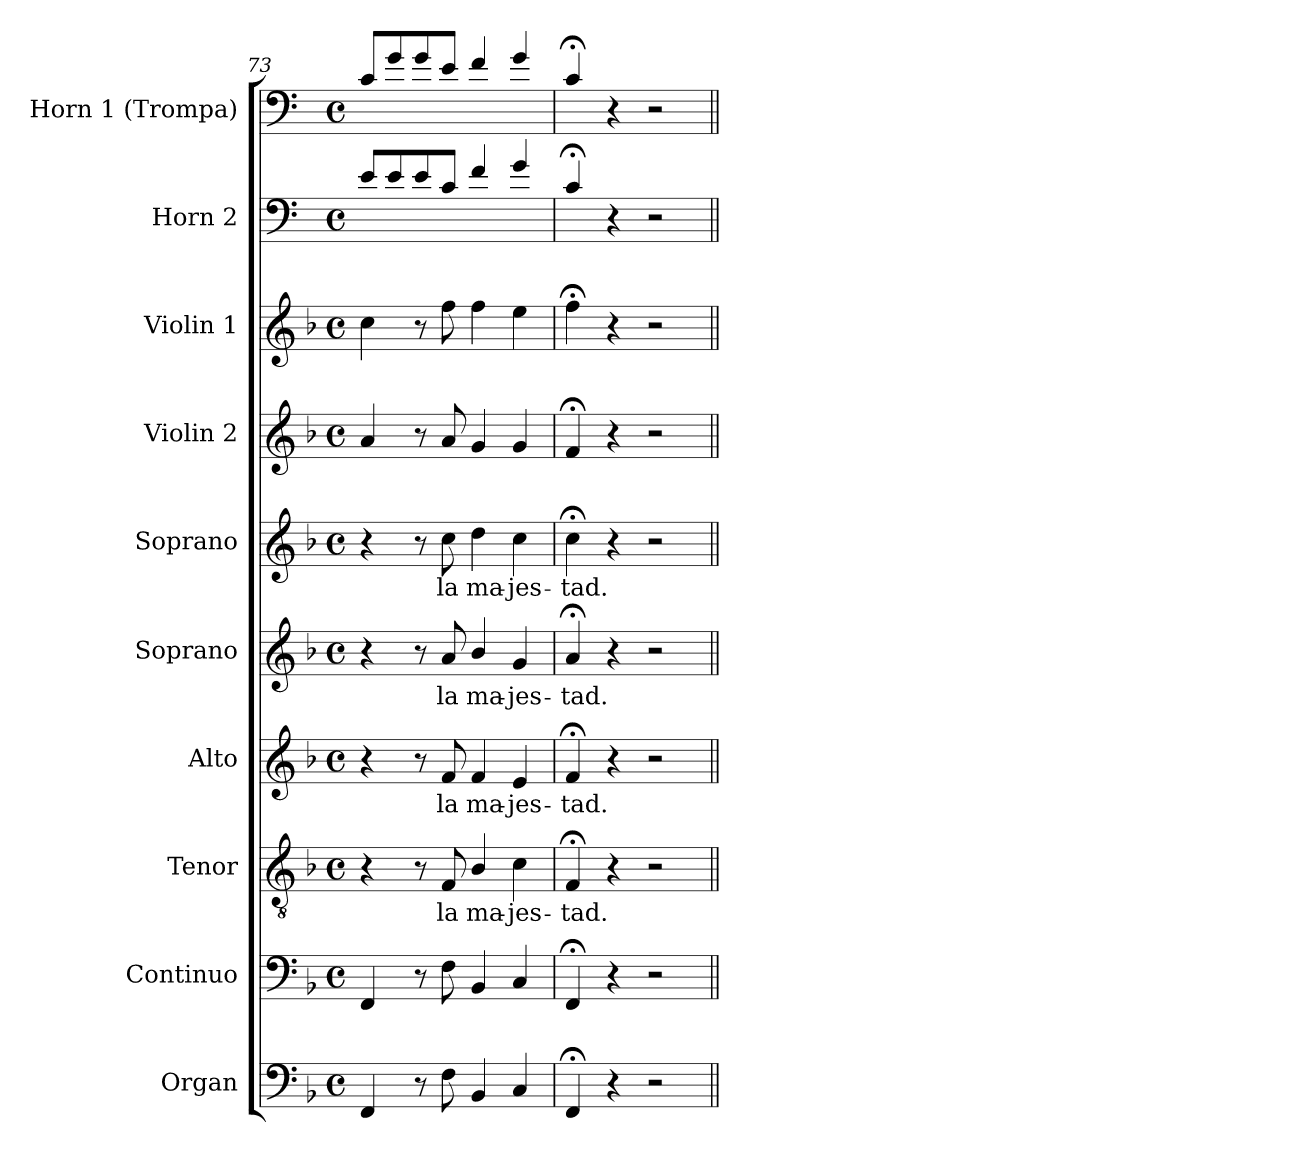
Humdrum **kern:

**kern	**kern	**kern	**text	**kern	**text	**kern	**text	**kern	**text	**kern	**kern	**kern	**kern
*part10	*part9	*part8	*part8	*part7	*part7	*part6	*part6	*part5	*part5	*part4	*part3	*part2	*part1
*staff10	*staff9	*staff8	*staff8	*staff7	*staff7	*staff6	*staff6	*staff5	*staff5	*staff4	*staff3	*staff2	*staff1
*I"Organ	*I"Continuo	*I"Tenor	*	*I"Alto	*	*I"Soprano	*	*I"Soprano	*	*I"Violin 2	*I"Violin 1	*I"Horn  2	*I"Horn  1 (Trompa)
*I'Org.	*I'Cont.	*I'T.	*	*I'A.	*	*I'S.	*	*I'S.	*	*I'Vln. 2	*I'Vln. 1	*I'Hn.	*I'Hn.
*clefF4	*clefF4	*clefGv2	*	*clefG2	*	*clefG2	*	*clefG2	*	*clefG2	*clefG2	*clefF4	*clefF4
*	*	*ITrd7c12	*	*	*	*	*	*	*	*	*	*ITrd4c7	*ITrd4c7
*k[b-]	*k[b-]	*k[b-]	*	*k[b-]	*	*k[b-]	*	*k[b-]	*	*k[b-]	*k[b-]	*k[b-]	*k[b-]
*F:	*F:	*F:	*	*F:	*	*F:	*	*F:	*	*F:	*F:	*F:	*F:
*M4/4	*M4/4	*M4/4	*	*M4/4	*	*M4/4	*	*M4/4	*	*M4/4	*M4/4	*M4/4	*M4/4
*met(c)	*met(c)	*met(c)	*	*met(c)	*	*met(c)	*	*met(c)	*	*met(c)	*met(c)	*met(c)	*met(c)
=73	=73	=73	=73	=73	=73	=73	=73	=73	=73	=73	=73	=73	=73
4FFi/	4FFi/	4r	.	4r	.	4r	.	4r	.	4ai/	4cci\	8Ai/L	8Fi/L
.	.	.	.	.	.	.	.	.	.	.	.	8Ai/	8ci/
8r	8r	8r	.	8r	.	8r	.	8r	.	8r	8r	8Ai/	8ci/
!	!	!	!LO:LY:b:color=#000000	!	!	!	!	!	!	!	!	!	!
!	!	!	!	!	!LO:LY:b:color=#000000	!	!	!	!	!	!	!	!
!	!	!	!	!	!	!	!LO:LY:b:color=#000000	!	!	!	!	!	!
!	!	!	!	!	!	!	!	!	!LO:LY:b:color=#000000	!	!	!	!
8Fi\	8Fi\	8FFi/	la	8fi/	la	8ai/	la	8cci\	la	8ai/	8ffi\	8Fi/J	8Ai/J
!	!	!	!LO:LY:b:color=#000000	!	!	!	!	!	!	!	!	!	!
!	!	!	!	!	!LO:LY:b:color=#000000	!	!	!	!	!	!	!	!
!	!	!	!	!	!	!	!LO:LY:b:color=#000000	!	!	!	!	!	!
!	!	!	!	!	!	!	!	!	!LO:LY:b:color=#000000	!	!	!	!
4BB-i/	4BB-i/	4BB-i/	ma-	4fi/	ma-	4b-i/	ma-	4ddi\	ma-	4gi/	4ffi\	4B-i/	4B-i/
!	!	!	!LO:LY:b:color=#000000	!	!	!	!	!	!	!	!	!	!
!	!	!	!	!	!LO:LY:b:color=#000000	!	!	!	!	!	!	!	!
!	!	!	!	!	!	!	!LO:LY:b:color=#000000	!	!	!	!	!	!
!	!	!	!	!	!	!	!	!	!LO:LY:b:color=#000000	!	!	!	!
4Ci/	4Ci/	4Ci\	-jes-	4ei/	-jes-	4gi/	-jes-	4cci\	-jes-	4gi/	4eei\	4ci/	4ci/
=74	=74	=74	=74	=74	=74	=74	=74	=74	=74	=74	=74	=74	=74
!	!	!	!LO:LY:b:color=#000000	!	!	!	!	!	!	!	!	!	!
!	!	!	!	!	!LO:LY:b:color=#000000	!	!	!	!	!	!	!	!
!	!	!	!	!	!	!	!LO:LY:b:color=#000000	!	!	!	!	!	!
!	!	!	!	!	!	!	!	!	!LO:LY:b:color=#000000	!	!	!	!
4FF;i/	4FF;i/	4FF;i/	-tad.	4f;i/	-tad.	4a;i/	-tad.	4cc;i\	-tad.	4f;i/	4ff;i\	4F;i/	4F;i/
4r	4r	4r	.	4r	.	4r	.	4r	.	4r	4r	4r	4r
2r	2r	2r	.	2r	.	2r	.	2r	.	2r	2r	2r	2r
=||	=||	=||	=||	=||	=||	=||	=||	=||	=||	=||	=||	=||	=||
*-	*-	*-	*-	*-	*-	*-	*-	*-	*-	*-	*-	*-	*-
